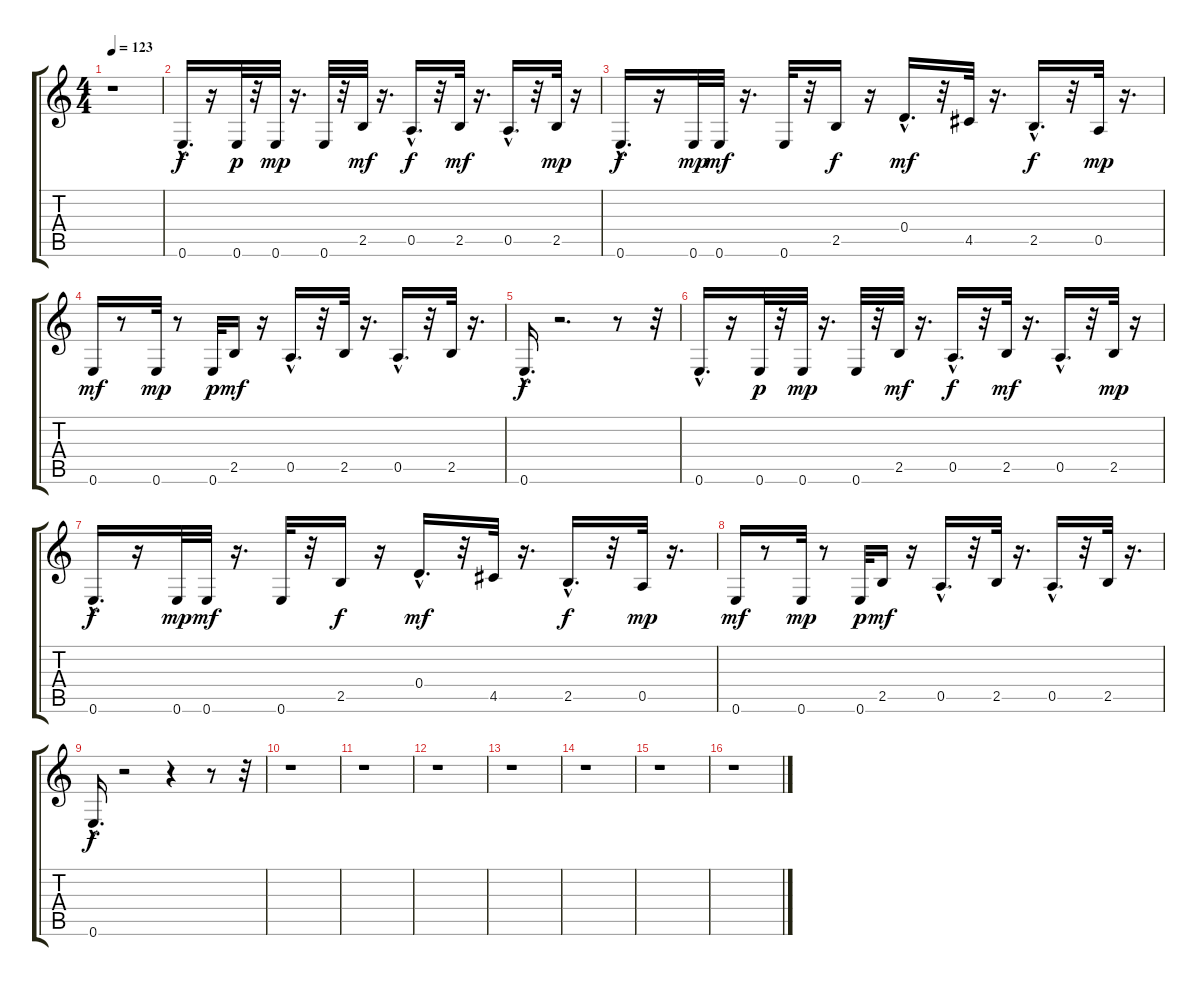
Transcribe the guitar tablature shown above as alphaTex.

\track "" {instrument distortionguitar}
\staff {score tabs}
\tuning (E4 B3 G3 D3 A2 E2) {hide}
\ts (4 4)
\tempo 123
\clef g2
\ks c
r.1{dy f} |
0.6{hac}.16{d} r.16 0.6.32{dy p} r.32 0.6.32{dy mp} r.16{d} 0.6.32 r.32 2.5.32{dy mf} r.16{d} 0.5{hac}.16{d dy f} r.32 2.5.32{dy mf} r.16{d} 0.5{hac}.16{d} r.32 2.5.32{dy mp} r.16 |
0.6{hac}.16{d dy f} r.16 0.6.32{dy mp} 0.6.32{dy mf} r.16{d} 0.6.32 r.32 2.5.16{dy f} r.16 0.4{hac}.16{d dy mf} r.32 4.5.32 r.16{d} 2.5{hac}.16{d dy f} r.32 0.5.32{dy mp} r.16{d} |
0.6.16{dy mf} r.8 0.6.32{dy mp} r.8 0.6.32{dy p} 2.5.16{dy mf} r.16 0.5{hac}.16{d} r.32 2.5.32 r.16{d} 0.5{hac}.16{d} r.32 2.5.32 r.16{d} |
0.6{hac}.16{d dy f} r.2{d} r.8 r.32 |
0.6{hac}.16{d} r.16 0.6.32{dy p} r.32 0.6.32{dy mp} r.16{d} 0.6.32 r.32 2.5.32{dy mf} r.16{d} 0.5{hac}.16{d dy f} r.32 2.5.32{dy mf} r.16{d} 0.5{hac}.16{d} r.32 2.5.32{dy mp} r.16 |
0.6{hac}.16{d dy f} r.16 0.6.32{dy mp} 0.6.32{dy mf} r.16{d} 0.6.32 r.32 2.5.16{dy f} r.16 0.4{hac}.16{d dy mf} r.32 4.5.32 r.16{d} 2.5{hac}.16{d dy f} r.32 0.5.32{dy mp} r.16{d} |
0.6.16{dy mf} r.8 0.6.32{dy mp} r.8 0.6.32{dy p} 2.5.16{dy mf} r.16 0.5{hac}.16{d} r.32 2.5.32 r.16{d} 0.5{hac}.16{d} r.32 2.5.32 r.16{d} |
0.6{hac}.16{d dy f} r.2 r.4 r.8 r.32 |
r.1 |
r.1 |
r.1 |
r.1 |
r.1 |
r.1 |
r.1
